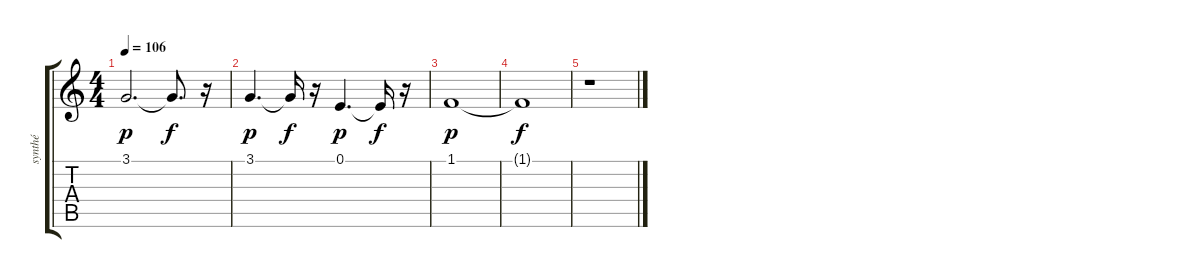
\track ("synthé" "synthé") {instrument fx7echoes}
\staff {score tabs}
\tuning (E4 B3 G3 D3 A2 E2) {hide}
\ts (4 4)
\tempo 106
\clef g2
\ks c
3.1.2{d dy p} 3.1{t}.8{d dy f} r.16 |
3.1.4{d dy p} 3.1{t}.16{dy f} r.16 0.1.4{d dy p} 0.1{t}.16{dy f} r.16 |
1.1.1{dy p} |
1.1{t}.1{dy f} |
r.1
